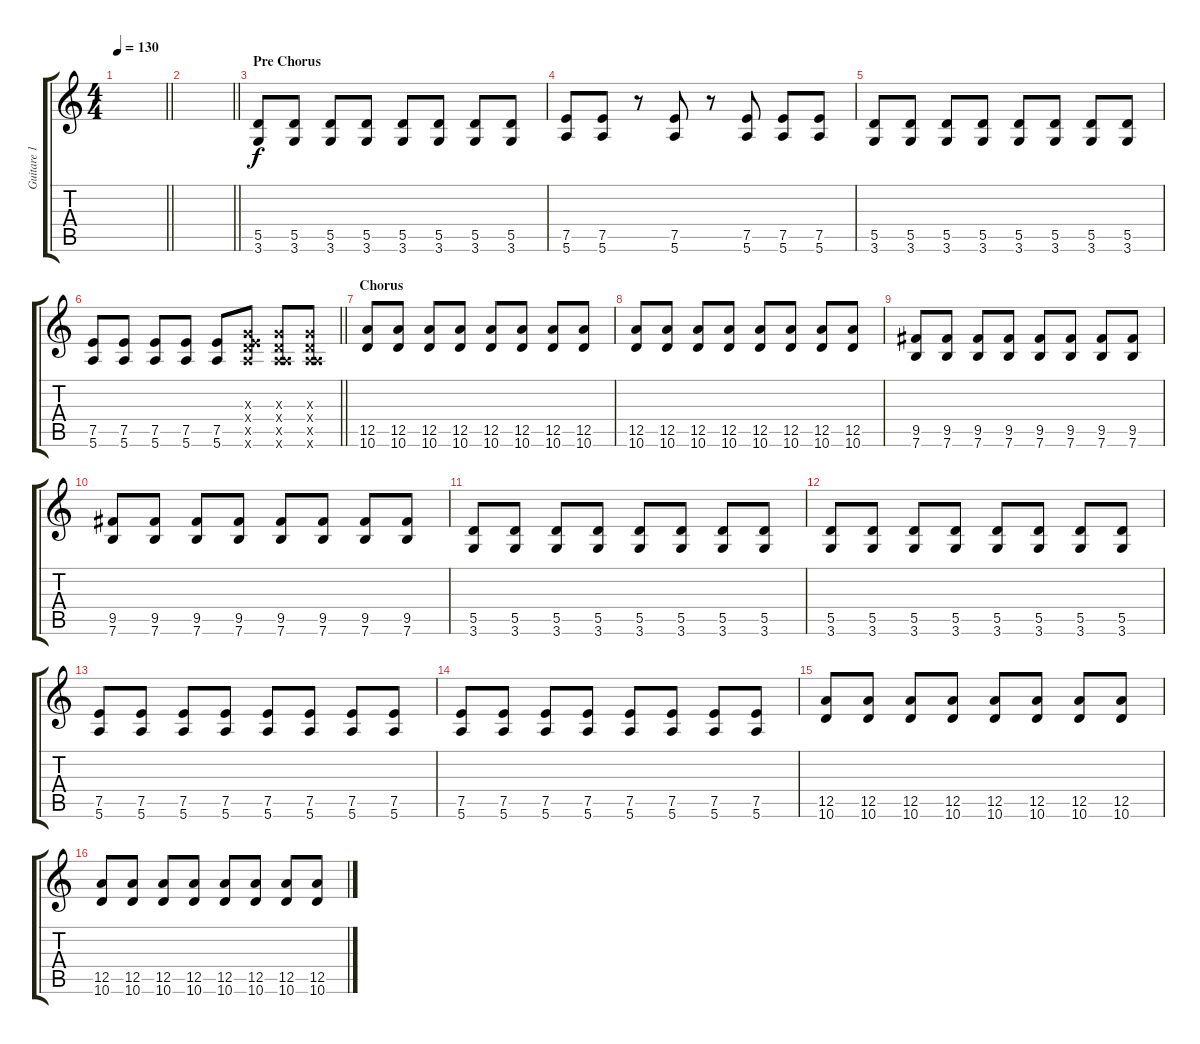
\track ("Guitare 1" "Guitare 1") {instrument distortionguitar}
\staff {score tabs}
\tuning (E4 B3 G3 D3 A2 E2) {hide}
\ts (4 4)
\tempo 130
\clef g2
\barLineRight lightlight
\ks c
|
\barLineRight lightlight
|
\section ("" "Pre Chorus")
(5.5 3.6).8{dy f instrument distortionguitar} (5.5 3.6).8 (5.5 3.6).8 (5.5 3.6).8 (5.5 3.6).8 (5.5 3.6).8 (5.5 3.6).8 (5.5 3.6).8 |
(7.5 5.6).8 (7.5 5.6).8 r.8 (7.5 5.6).8 r.8 (7.5 5.6).8 (7.5 5.6).8 (7.5 5.6).8 |
(5.5 3.6).8 (5.5 3.6).8 (5.5 3.6).8 (5.5 3.6).8 (5.5 3.6).8 (5.5 3.6).8 (5.5 3.6).8 (5.5 3.6).8 |
\barLineRight lightlight
(7.5 5.6).8 (7.5 5.6).8 (7.5 5.6).8 (7.5 5.6).8 (7.5 5.6).8 (0.3{x} 0.4{x} 7.5{x} 5.6{x}).8 (0.3{x} 0.4{x} 0.5{x} 5.6{x}).8 (0.3{x} 0.4{x} 0.5{x} 5.6{x}).8 |
\section ("" "Chorus")
(12.5 10.6).8 (12.5 10.6).8 (12.5 10.6).8 (12.5 10.6).8 (12.5 10.6).8 (12.5 10.6).8 (12.5 10.6).8 (12.5 10.6).8 |
(12.5 10.6).8 (12.5 10.6).8 (12.5 10.6).8 (12.5 10.6).8 (12.5 10.6).8 (12.5 10.6).8 (12.5 10.6).8 (12.5 10.6).8 |
(9.5 7.6).8 (9.5 7.6).8 (9.5 7.6).8 (9.5 7.6).8 (9.5 7.6).8 (9.5 7.6).8 (9.5 7.6).8 (9.5 7.6).8 |
(9.5 7.6).8 (9.5 7.6).8 (9.5 7.6).8 (9.5 7.6).8 (9.5 7.6).8 (9.5 7.6).8 (9.5 7.6).8 (9.5 7.6).8 |
(5.5 3.6).8 (5.5 3.6).8 (5.5 3.6).8 (5.5 3.6).8 (5.5 3.6).8 (5.5 3.6).8 (5.5 3.6).8 (5.5 3.6).8 |
(5.5 3.6).8 (5.5 3.6).8 (5.5 3.6).8 (5.5 3.6).8 (5.5 3.6).8 (5.5 3.6).8 (5.5 3.6).8 (5.5 3.6).8 |
(7.5 5.6).8 (7.5 5.6).8 (7.5 5.6).8 (7.5 5.6).8 (7.5 5.6).8 (7.5 5.6).8 (7.5 5.6).8 (7.5 5.6).8 |
(7.5 5.6).8 (7.5 5.6).8 (7.5 5.6).8 (7.5 5.6).8 (7.5 5.6).8 (7.5 5.6).8 (7.5 5.6).8 (7.5 5.6).8 |
(12.5 10.6).8 (12.5 10.6).8 (12.5 10.6).8 (12.5 10.6).8 (12.5 10.6).8 (12.5 10.6).8 (12.5 10.6).8 (12.5 10.6).8 |
(12.5 10.6).8 (12.5 10.6).8 (12.5 10.6).8 (12.5 10.6).8 (12.5 10.6).8 (12.5 10.6).8 (12.5 10.6).8 (12.5 10.6).8
